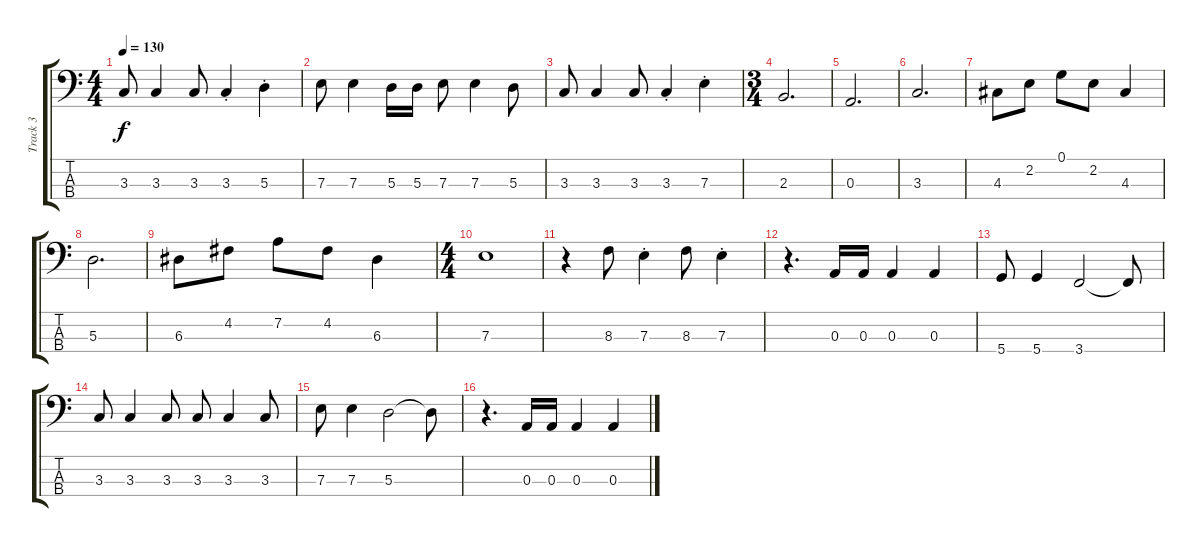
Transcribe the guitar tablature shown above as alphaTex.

\track ("Track 3" "Track 3") {instrument electricbassfinger}
\staff {score tabs}
\tuning (G2 D2 A1 D1) {hide}
\ts (4 4)
\tempo 130
\clef f4
\ks c
3.3.8{dy f} 3.3.4 3.3.8 3.3{st}.4 5.3{st}.4 |
7.3.8 7.3.4 5.3.16 5.3.16 7.3.8 7.3.4 5.3.8 |
3.3.8 3.3.4 3.3.8 3.3{st}.4 7.3{st}.4 |
\ts (3 4)
2.3.2{d} |
0.3.2{d} |
3.3.2{d} |
4.3.8 2.2.8 0.1.8 2.2.8 4.3.4 |
5.3.2{d} |
6.3.8 4.2.8 7.2.8 4.2.8 6.3.4 |
\ts (4 4)
7.3.1 |
r.4 8.3.8 7.3{st}.4 8.3.8 7.3{st}.4 |
r.4{d} 0.3.16 0.3.16 0.3.4 0.3.4 |
5.4.8 5.4.4 3.4.2 3.4{t}.8 |
3.3.8 3.3.4 3.3.8 3.3.8 3.3.4 3.3.8 |
7.3.8 7.3.4 5.3.2 5.3{t}.8 |
r.4{d} 0.3.16 0.3.16 0.3.4 0.3.4
